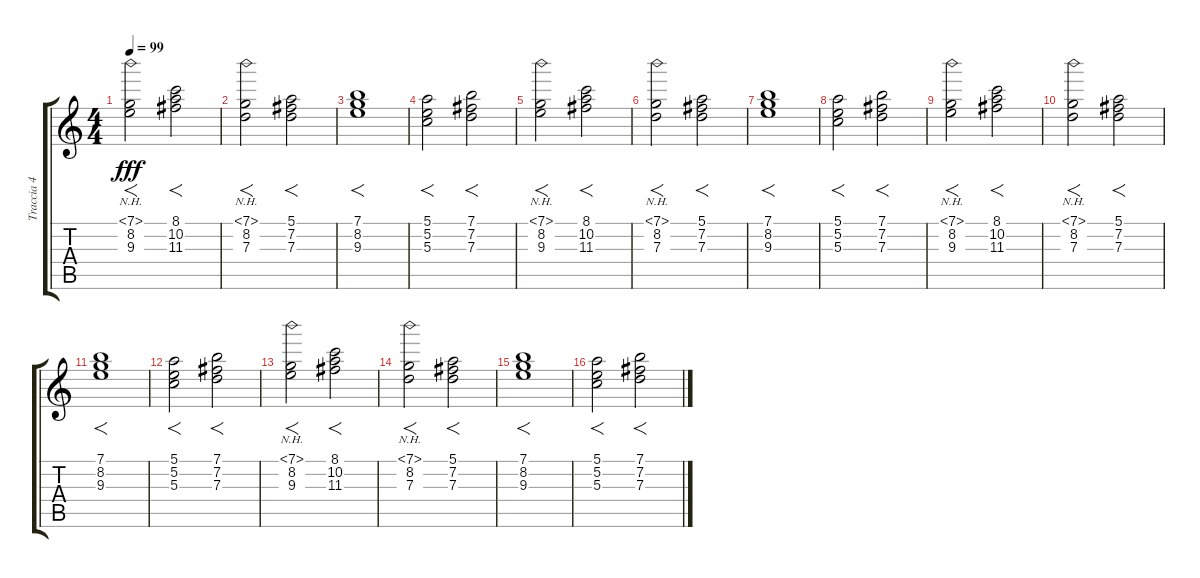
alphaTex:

\track ("Traccia 4" "Traccia 4") {instrument overdrivenguitar}
\staff {score tabs}
\tuning (E4 B3 G3 D3 A2 E2) {hide}
\ts (4 4)
\tempo 99
\clef g2
\ks c
(7.1{nh} 8.2 9.3).2{f dy fff} (8.1 10.2 11.3).2{f} |
(7.1{nh} 8.2 7.3).2{f} (5.1 7.2 7.3).2{f} |
(7.1 8.2 9.3).1{f} |
(5.1 5.2 5.3).2{f} (7.1 7.2 7.3).2{f} |
(7.1{nh} 8.2 9.3).2{f} (8.1 10.2 11.3).2{f} |
(7.1{nh} 8.2 7.3).2{f} (5.1 7.2 7.3).2{f} |
(7.1 8.2 9.3).1{f} |
(5.1 5.2 5.3).2{f} (7.1 7.2 7.3).2{f} |
(7.1{nh} 8.2 9.3).2{f} (8.1 10.2 11.3).2{f} |
(7.1{nh} 8.2 7.3).2{f} (5.1 7.2 7.3).2{f} |
(7.1 8.2 9.3).1{f} |
(5.1 5.2 5.3).2{f} (7.1 7.2 7.3).2{f} |
(7.1{nh} 8.2 9.3).2{f} (8.1 10.2 11.3).2{f} |
(7.1{nh} 8.2 7.3).2{f} (5.1 7.2 7.3).2{f} |
(7.1 8.2 9.3).1{f} |
(5.1 5.2 5.3).2{f} (7.1 7.2 7.3).2{f}
